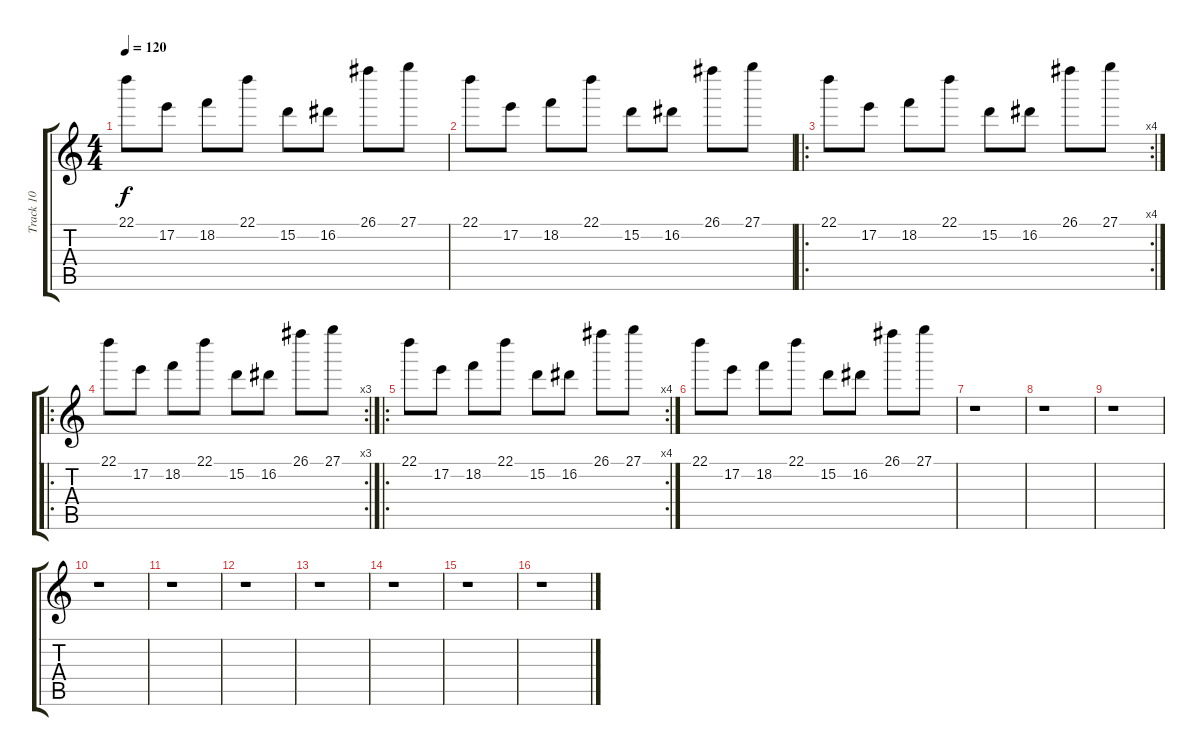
\track ("Track 10" "Track 10") {instrument distortionguitar}
\staff {score tabs}
\tuning (E4 B3 G3 D3 A2 E2) {hide}
\ts (4 4)
\tempo 120
\clef g2
\ks c
22.1.8{dy f volume 16 balance 8 instrument stringensemble1} 17.2.8 18.2.8 22.1.8 15.2.8 16.2.8 26.1.8 27.1.8 |
22.1.8{volume 12 balance 8 instrument stringensemble1} 17.2.8 18.2.8 22.1.8 15.2.8 16.2.8 26.1.8 27.1.8 |
\ro
\rc 4
22.1.8{volume 12 balance 8 instrument stringensemble1} 17.2.8 18.2.8 22.1.8 15.2.8 16.2.8 26.1.8 27.1.8 |
\ro
\rc 3
22.1.8{volume 12 balance 8 instrument stringensemble1} 17.2.8 18.2.8 22.1.8 15.2.8 16.2.8 26.1.8 27.1.8 |
\ro
\rc 4
22.1.8{volume 12 balance 8 instrument stringensemble1} 17.2.8 18.2.8 22.1.8 15.2.8 16.2.8 26.1.8 27.1.8 |
22.1.8{volume 12 balance 8 instrument stringensemble1} 17.2.8 18.2.8 22.1.8 15.2.8 16.2.8 26.1.8 27.1.8 |
r.1 |
r.1 |
r.1 |
r.1 |
r.1 |
r.1 |
r.1 |
r.1 |
r.1 |
r.1
